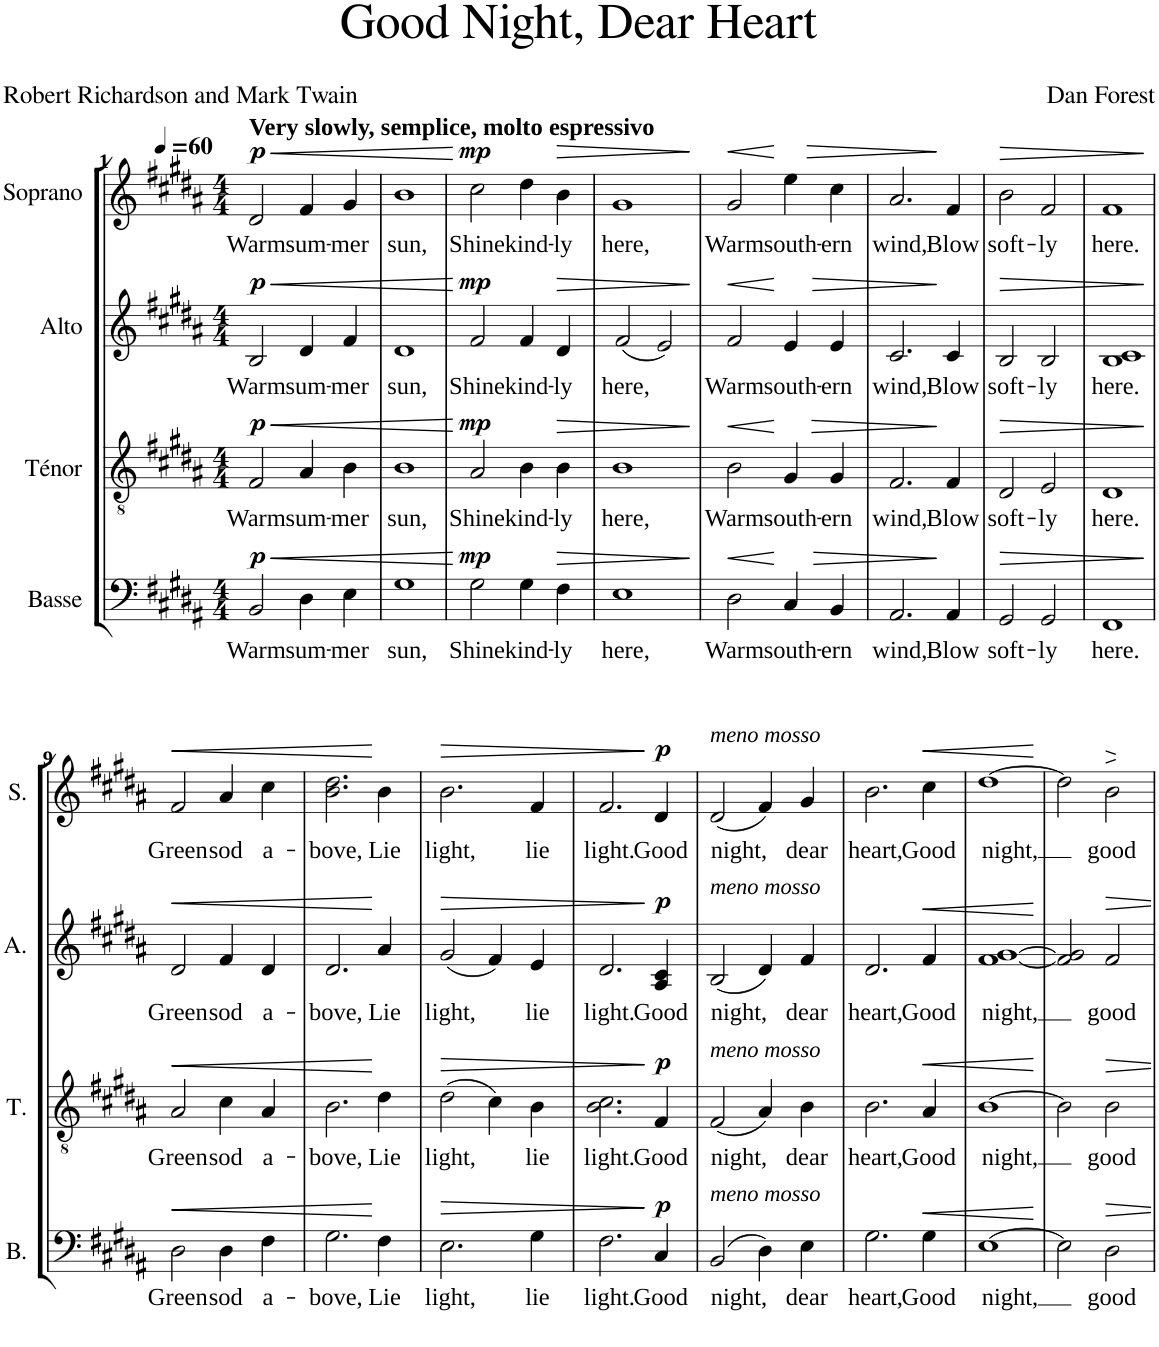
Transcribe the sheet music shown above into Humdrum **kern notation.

**kern	**text	**dynam	**kern	**text	**dynam	**kern	**text	**dynam	**kern	**text	**dynam
*part4	*part4	*part4	*part3	*part3	*part3	*part2	*part2	*part2	*part1	*part1	*part1
*staff4	*staff4	*staff4	*staff3	*staff3	*staff3	*staff2	*staff2	*staff2	*staff1	*staff1	*staff1
*I"Basse	*	*	*I"Ténor	*	*	*I"Alto	*	*	*I"Soprano	*	*
*I'B.	*	*	*I'T.	*	*	*I'A.	*	*	*I'S.	*	*
*clefF4	*	*	*clefGv2	*	*	*clefG2	*	*	*clefG2	*	*
*k[f#c#g#d#a#]	*	*	*k[f#c#g#d#a#]	*	*	*k[f#c#g#d#a#]	*	*	*k[f#c#g#d#a#]	*	*
*M4/4	*	*	*M4/4	*	*	*M4/4	*	*	*M4/4	*	*
*MM60	*	*	*MM60	*	*	*MM60	*	*	*MM60	*	*
=1	=1	=1	=1	=1	=1	=1	=1	=1	=1	=1	=1
!	!	!	!	!	!	!	!	!	!LO:TX:a:B:t=Very slowly, semplice, molto espressivo	!	!
!	!LO:LY:b	!LO:HP:b	!	!LO:LY:b	!LO:HP:b	!	!LO:LY:b	!LO:HP:b	!	!LO:LY:b	!LO:HP:b
!	!	!LO:DY:n=1:a	!	!	!LO:DY:n=1:a	!	!	!LO:DY:n=1:a	!	!	!LO:DY:n=1:a
2BB/	Warm	< p	2F#/	Warm	< p	2B/	Warm	< p	2d#/	Warm	< p
!	!LO:LY:b	!	!	!LO:LY:b	!	!	!LO:LY:b	!	!	!LO:LY:b	!
4D#\	sum-	.	4A#/	sum-	.	4d#/	sum-	.	4f#/	sum-	.
!	!LO:LY:b	!	!	!LO:LY:b	!	!	!LO:LY:b	!	!	!LO:LY:b	!
4E\	-mer	.	4B\	-mer	.	4f#/	-mer	.	4g#/	-mer	.
=2	=2	=2	=2	=2	=2	=2	=2	=2	=2	=2	=2
!	!LO:LY:b	!	!	!LO:LY:b	!	!	!LO:LY:b	!	!	!LO:LY:b	!
1G#	sun,	.	1B	sun,	.	1d#	sun,	.	1b	sun,	.
.	.	[	.	.	[	.	.	[	.	.	[
=3	=3	=3	=3	=3	=3	=3	=3	=3	=3	=3	=3
!	!LO:LY:b	!LO:DY:a	!	!LO:LY:b	!LO:DY:a	!	!LO:LY:b	!LO:DY:a	!	!LO:LY:b	!LO:DY:a
2G#\	Shine	mp	2A#/	Shine	mp	2f#/	Shine	mp	2cc#\	Shine	mp
!	!LO:LY:b	!	!	!LO:LY:b	!	!	!LO:LY:b	!	!	!LO:LY:b	!
4G#\	kind-	.	4B\	kind-	.	4f#/	kind-	.	4dd#\	kind-	.
!	!LO:LY:b	!LO:HP:b	!	!LO:LY:b	!LO:HP:b	!	!LO:LY:b	!LO:HP:b	!	!LO:LY:b	!LO:HP:b
4F#\	-ly	>	4B\	-ly	>	4d#/	-ly	>	4b\	-ly	>
=4	=4	=4	=4	=4	=4	=4	=4	=4	=4	=4	=4
!	!LO:LY:b	!	!	!LO:LY:b	!	!	!LO:LY:b	!	!	!LO:LY:b	!
1E	here,	.	1B	here,	.	(2f#/	here,	.	1g#	here,	.
.	.	.	.	.	.	2e/)	.	.	.	.	.
.	.	]	.	.	]	.	.	]	.	.	]
=5	=5	=5	=5	=5	=5	=5	=5	=5	=5	=5	=5
!	!LO:LY:b	!LO:HP:b	!	!LO:LY:b	!LO:HP:b	!	!LO:LY:b	!LO:HP:b	!	!LO:LY:b	!LO:HP:b
2D#\	Warm	<	2B\	Warm	<	2f#/	Warm	<	2g#/	Warm	<
!	!LO:LY:b	!	!	!LO:LY:b	!	!	!LO:LY:b	!LO:HP:n=1:b	!	!LO:LY:b	!LO:HP:n=1:b
4C#/	south-	[	4G#/	south-	[	4e/	south-	[ >	4ee\	south-	[ >
!	!LO:LY:b	!LO:HP:b	!	!LO:LY:b	!LO:HP:b	!	!LO:LY:b	!	!	!LO:LY:b	!
4BB/	-ern	>	4G#/	-ern	>	4e/	-ern	.	4cc#\	-ern	.
=6	=6	=6	=6	=6	=6	=6	=6	=6	=6	=6	=6
!	!LO:LY:b	!	!	!LO:LY:b	!	!	!LO:LY:b	!	!	!LO:LY:b	!
2.AA#/	wind,	.	2.F#/	wind,	.	2.c#/	wind,	.	2.a#/	wind,	.
!	!LO:LY:b	!	!	!LO:LY:b	!	!	!LO:LY:b	!	!	!LO:LY:b	!
4AA#/	Blow	]	4F#/	Blow	]	4c#/	Blow	]	4f#/	Blow	]
=7	=7	=7	=7	=7	=7	=7	=7	=7	=7	=7	=7
!	!LO:LY:b	!LO:HP:b	!	!LO:LY:b	!LO:HP:b	!	!LO:LY:b	!LO:HP:b	!	!LO:LY:b	!LO:HP:b
2GG#/	soft-	>	2D#/	soft-	>	2B/	soft-	>	2b\	soft-	>
!	!LO:LY:b	!	!	!LO:LY:b	!	!	!LO:LY:b	!	!	!LO:LY:b	!
2GG#/	-ly	.	2E/	-ly	.	2B/	-ly	.	2f#/	-ly	.
=8	=8	=8	=8	=8	=8	=8	=8	=8	=8	=8	=8
!	!LO:LY:b	!	!	!LO:LY:b	!	!	!LO:LY:b	!	!	!LO:LY:b	!
1FF#	here.	.	1D#	here.	.	1B 1c#	here.	.	1f#	here.	.
.	.	]	.	.	]	.	.	]	.	.	]
!!LO:LB:g=z
=9	=9	=9	=9	=9	=9	=9	=9	=9	=9	=9	=9
!	!LO:LY:b	!LO:HP:b	!	!LO:LY:b	!LO:HP:b	!	!LO:LY:b	!LO:HP:b	!	!LO:LY:b	!LO:HP:b
2D#\	Green	<	2A#/	Green	<	2d#/	Green	<	2f#/	Green	<
!	!LO:LY:b	!	!	!LO:LY:b	!	!	!LO:LY:b	!	!	!LO:LY:b	!
4D#\	sod	.	4c#\	sod	.	4f#/	sod	.	4a#/	sod	.
!	!LO:LY:b	!	!	!LO:LY:b	!	!	!LO:LY:b	!	!	!LO:LY:b	!
4F#\	a-	.	4A#/	a-	.	4d#/	a-	.	4cc#\	a-	.
=10	=10	=10	=10	=10	=10	=10	=10	=10	=10	=10	=10
!	!LO:LY:b	!	!	!LO:LY:b	!	!	!LO:LY:b	!	!	!LO:LY:b	!
2.G#\	-bove,	.	2.B\	-bove,	.	2.d#/	-bove,	.	2.b\ 2.dd#\	-bove,	.
!	!LO:LY:b	!	!	!LO:LY:b	!	!	!LO:LY:b	!	!	!LO:LY:b	!
4F#\	Lie	[	4d#\	Lie	[	4a#/	Lie	[	4b\	Lie	[
=11	=11	=11	=11	=11	=11	=11	=11	=11	=11	=11	=11
!	!LO:LY:b	!LO:HP:b	!	!LO:LY:b	!LO:HP:b	!	!LO:LY:b	!LO:HP:b	!	!LO:LY:b	!LO:HP:b
2.E\	light,	>	(2d#\	light,	>	(2g#/	light,	>	2.b\	light,	>
.	.	.	4c#\)	.	.	4f#/)	.	.	.	.	.
!	!LO:LY:b	!	!	!LO:LY:b	!	!	!LO:LY:b	!	!	!LO:LY:b	!
4G#\	lie	.	4B\	lie	.	4e/	lie	.	4f#/	lie	.
=12	=12	=12	=12	=12	=12	=12	=12	=12	=12	=12	=12
!	!LO:LY:b	!	!	!LO:LY:b	!	!	!LO:LY:b	!	!	!LO:LY:b	!
2.F#\	light.	.	2.B\ 2.c#\	light.	.	2.d#/	light.	.	2.f#/	light.	.
!	!LO:LY:b	!LO:DY:n=1:a	!	!LO:LY:b	!LO:DY:n=1:a	!	!LO:LY:b	!LO:DY:n=1:a	!	!LO:LY:b	!LO:DY:n=1:a
4C#/	Good	] p	4F#/	Good	] p	4A#/ 4c#/	Good	] p	4d#/	Good	] p
=13	=13	=13	=13	=13	=13	=13	=13	=13	=13	=13	=13
!	!	!	!	!	!	!	!	!	!LO:TX:a:i:t=meno mosso	!	!
!	!	!	!	!	!	!LO:TX:a:i:t=meno mosso	!	!	!	!	!
!	!	!	!LO:TX:a:i:t=meno mosso	!	!	!	!	!	!	!	!
!LO:TX:a:i:t=meno mosso	!	!	!	!	!	!	!	!	!	!	!
!	!LO:LY:b	!	!	!LO:LY:b	!	!	!LO:LY:b	!	!	!LO:LY:b	!
(2BB/	night,	.	(2F#/	night,	.	(2B/	night,	.	(2d#/	night,	.
4D#\)	.	.	4A#/)	.	.	4d#/)	.	.	4f#/)	.	.
!	!LO:LY:b	!	!	!LO:LY:b	!	!	!LO:LY:b	!	!	!LO:LY:b	!
4E\	dear	.	4B\	dear	.	4f#/	dear	.	4g#/	dear	.
=14	=14	=14	=14	=14	=14	=14	=14	=14	=14	=14	=14
!	!LO:LY:b	!	!	!LO:LY:b	!	!	!LO:LY:b	!	!	!LO:LY:b	!
2.G#\	heart,	.	2.B\	heart,	.	2.d#/	heart,	.	2.b\	heart,	.
!	!LO:LY:b	!LO:HP:b	!	!LO:LY:b	!LO:HP:b	!	!LO:LY:b	!LO:HP:b	!	!LO:LY:b	!LO:HP:b
4G#\	Good	<	4A#/	Good	<	4f#/	Good	<	4cc#\	Good	<
=15	=15	=15	=15	=15	=15	=15	=15	=15	=15	=15	=15
!	!LO:LY:b	!	!	!LO:LY:b	!	!	!LO:LY:b	!	!	!LO:LY:b	!
[1E	night,	.	[1B	night,	.	[1f# [1g#	night,	.	[1dd#	night,	.
.	.	[	.	.	[	.	.	[	.	.	[
=16	=16	=16	=16	=16	=16	=16	=16	=16	=16	=16	=16
2E\]	.	.	2B\]	.	.	2f#/] 2g#/]	.	.	2dd#\]	.	.
!	!LO:LY:b	!	!	!LO:LY:b	!	!	!LO:LY:b	!	!	!LO:LY:b	!
2D#\	good	.	2B\	good	.	2f#/	good	.	2b\	good	.
=	=	=	=	=	=	=	=	=	=	=	=
*-	*-	*-	*-	*-	*-	*-	*-	*-	*-	*-	*-
